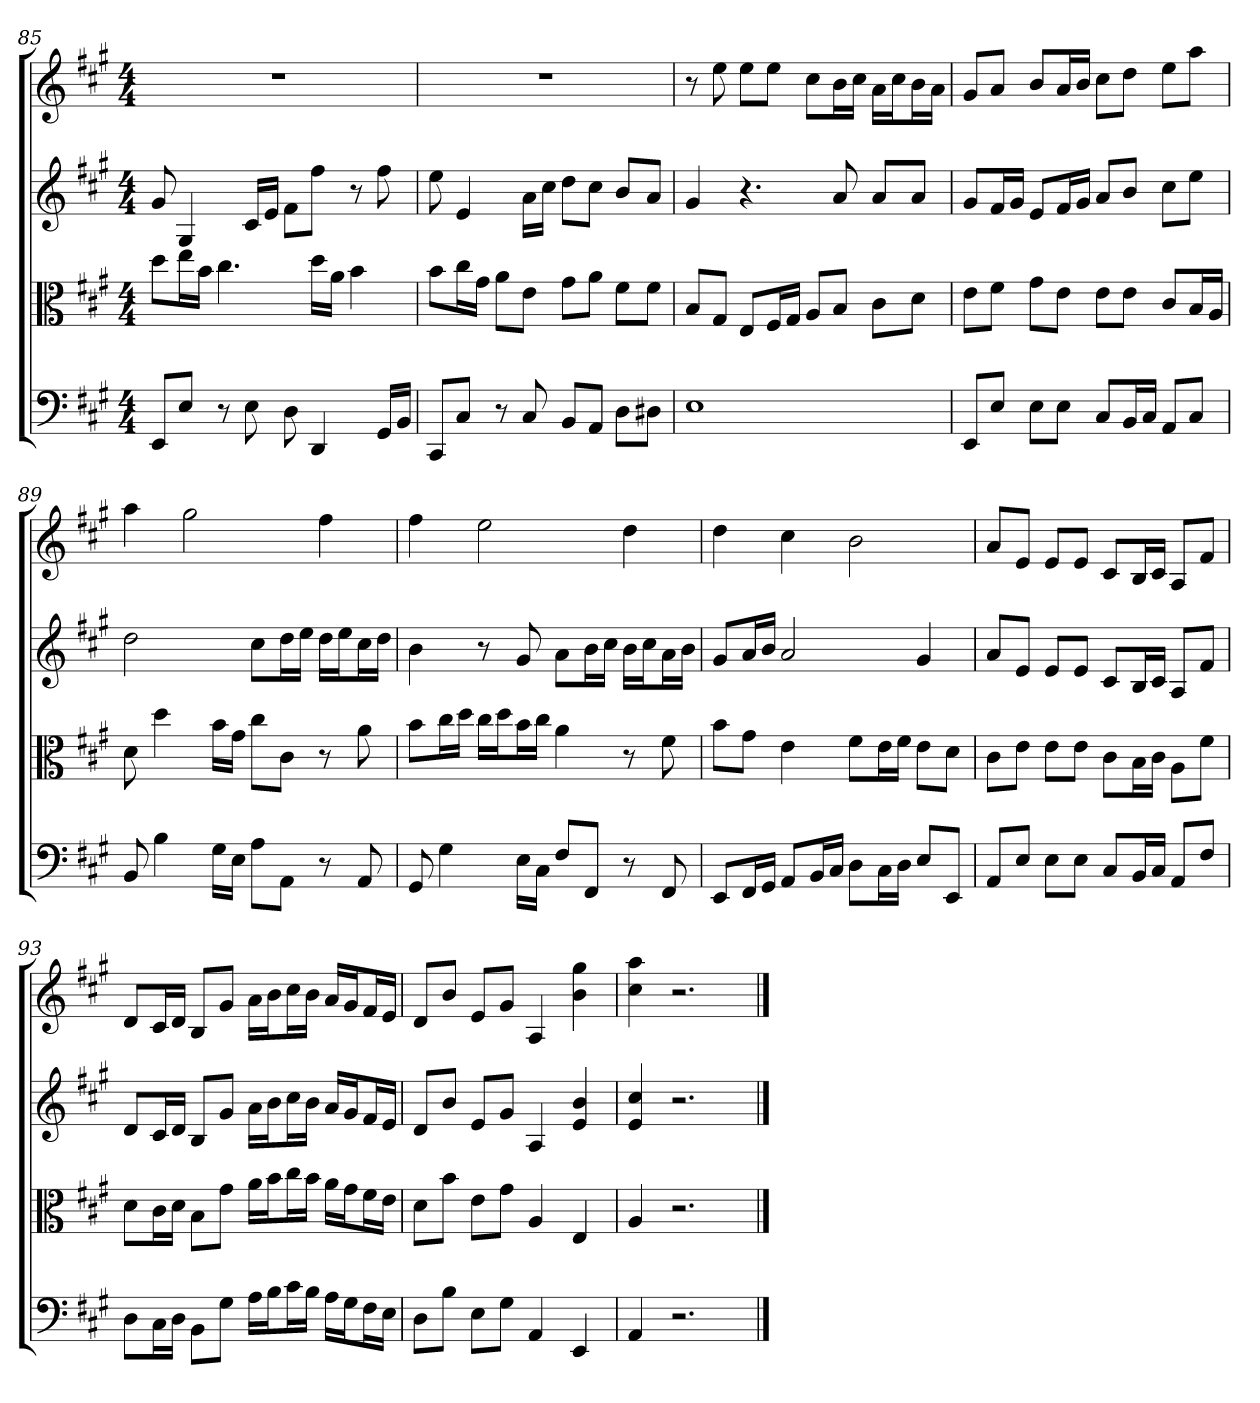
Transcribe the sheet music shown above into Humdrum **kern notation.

**kern	**kern	**kern	**kern
*part4	*part3	*part2	*part1
*staff4	*staff3	*staff2	*staff1
*clefF4	*clefC3	*	*
*k[f#c#g#]	*k[f#c#g#]	*k[f#c#g#]	*k[f#c#g#]
*A:	*A:	*A:	*A:
*M4/4	*M4/4	*M4/4	*M4/4
=85	=85	=85	=85
8EE/L	8dd\L	8g#	1r
8E/J	16ee\L	4G#	.
.	16b\JJ	.	.
8r	4.cc#	.	.
8E	.	16c#LL	.
.	.	16eJJ	.
8D	.	8f#L	.
4DD	16dd\LL	8ff#J	.
.	16a\JJ	.	.
.	4b	8r	.
16GG#/LL	.	8ff#	.
16BB/JJ	.	.	.
=86	=86	=86	=86
8CC#/L	8b\L	8ee	1r
8C#/J	16cc#\L	4e	.
.	16g#\JJ	.	.
8r	8a\L	.	.
8C#	8e\J	16aLL	.
.	.	16cc#JJ	.
8BB/L	8g#\L	8ddL	.
8AA/J	8a\J	8cc#J	.
8D\L	8f#\L	8bL	.
8D#X\J	8f#\J	8aJ	.
=87	=87	=87	=87
1E	8B/L	4g#	8r
.	8G#/J	.	8ee
.	8E/L	4.r	8eeL
.	16F#/L	.	8eeJ
.	16G#/JJ	.	.
.	8A/L	.	8cc#L
.	8B/J	8a	16bL
.	.	.	16cc#JJ
.	8c#\L	8aL	16aLL
.	.	.	16cc#J
.	8d\J	8aJ	16bL
.	.	.	16aJJ
=88	=88	=88	=88
8EE/L	8e\L	8g#L	8g#L
8E/J	8f#\J	16f#L	8aJ
.	.	16g#JJ	.
8E\L	8g#\L	8eL	8bL
8E\J	8e\J	16f#L	16aL
.	.	16g#JJ	16bJJ
8C#/L	8e\L	8aL	8cc#L
16BB/L	8e\J	8bJ	8ddJ
16C#/JJ	.	.	.
8AA/L	8c#/L	8cc#L	8eeL
8C#/J	16B/L	8eeJ	8aaJ
.	16A/JJ	.	.
=89	=89	=89	=89
8BB	8d	2dd	4aa
4B	4dd	.	.
.	.	.	2gg#
16G#\LL	16b\LL	.	.
16E\JJ	16g#\JJ	.	.
8A\L	8cc#\L	8cc#L	.
8AA\J	8c#\J	16ddL	.
.	.	16eeJJ	.
8r	8r	16ddLL	4ff#
.	.	16eeJ	.
8AA	8a	16cc#L	.
.	.	16ddJJ	.
=90	=90	=90	=90
8GG#	8b\L	4b	4ff#
4G#	16cc#\L	.	.
.	16dd\JJ	.	.
.	16cc#\LL	8r	2ee
.	16dd\J	.	.
16E\LL	16b\L	8g#	.
16C#\JJ	16cc#\JJ	.	.
8F#/L	4a	8aL	.
8FF#/J	.	16bL	.
.	.	16cc#JJ	.
8r	8r	16bLL	4dd
.	.	16cc#J	.
8FF#	8f#	16aL	.
.	.	16bJJ	.
=91	=91	=91	=91
8EE/L	8b\L	8g#L	4dd
16FF#/L	8g#\J	16aL	.
16GG#/JJ	.	16bJJ	.
8AA/L	4e	2a	4cc#
16BB/L	.	.	.
16C#/JJ	.	.	.
8D\L	8f#\L	.	2b
16C#\L	16e\L	.	.
16D\JJ	16f#\JJ	.	.
8E/L	8e\L	4g#	.
8EE/J	8d\J	.	.
=92	=92	=92	=92
8AA/L	8c#\L	8aL	8aL
8E/J	8e\J	8eJ	8eJ
8E\L	8e\L	8eL	8eL
8E\J	8e\J	8eJ	8eJ
8C#/L	8c#\L	8c#L	8c#L
16BB/L	16B\L	16BL	16BL
16C#/JJ	16c#\JJ	16c#JJ	16c#JJ
8AA/L	8A\L	8AL	8AL
8F#/J	8f#\J	8f#J	8f#J
=93	=93	=93	=93
8D\L	8d\L	8dL	8dL
16C#\L	16c#\L	16c#L	16c#L
16D\JJ	16d\JJ	16dJJ	16dJJ
8BB\L	8B\L	8BL	8BL
8G#\J	8g#\J	8g#J	8g#J
16A\LL	16a\LL	16aLL	16aLL
16B\J	16b\J	16bJ	16bJ
16c#\L	16cc#\L	16cc#L	16cc#L
16B\JJ	16b\JJ	16bJJ	16bJJ
16A\LL	16a\LL	16aLL	16aLL
16G#\J	16g#\J	16g#J	16g#J
16F#\L	16f#\L	16f#L	16f#L
16E\JJ	16e\JJ	16eJJ	16eJJ
=94	=94	=94	=94
8D\L	8d\L	8dL	8dL
8B\J	8b\J	8bJ	8bJ
8E\L	8e\L	8eL	8eL
8G#\J	8g#\J	8g#J	8g#J
4AA	4A	4A	4A
4EE	4E	4e 4b	4b 4gg#
=95	=95	=95	=95
4AA	4A	4e 4cc#	4cc# 4aa
2.r	2.r	2.r	2.r
==	==	==	==
*-	*-	*-	*-
